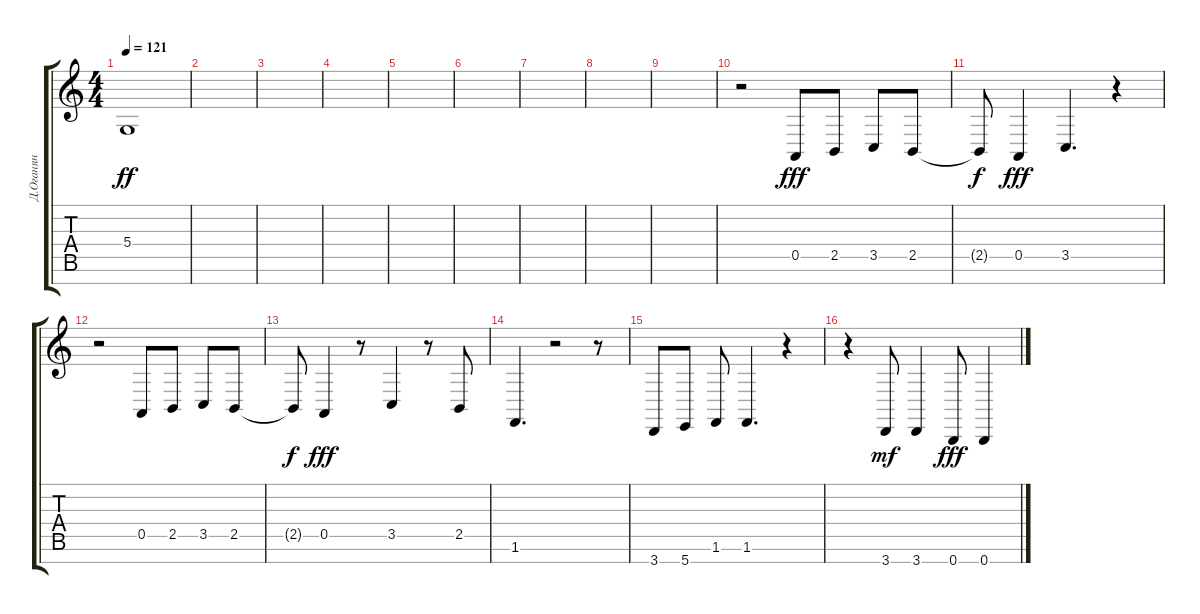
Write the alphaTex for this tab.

\track ("Д.Оганян" "Д.Оганян") {instrument recorder}
\staff {score tabs}
\tuning (E4 B3 G3 D3 A2 E2 B1) {hide}
\ts (4 4)
\tempo 121
\clef g2
\ks c
5.4{t}.1{dy ff} |
|
|
|
|
|
|
|
|
r.2 0.5.8{dy fff} 2.5.8 3.5.8 2.5.8 |
2.5{t}.8{dy f} 0.5.4{dy fff} 3.5.4{d} r.4 |
r.2 0.5.8 2.5.8 3.5.8 2.5.8 |
2.5{t}.8{dy f} 0.5.4{dy fff} r.8 3.5.4 r.8 2.5.8 |
1.6.4{d} r.2 r.8 |
3.7.8 5.7.8 1.6.8 1.6.4{d} r.4 |
r.4 3.7.8{dy mf} 3.7.4 0.7.8{dy fff} 0.7.4
